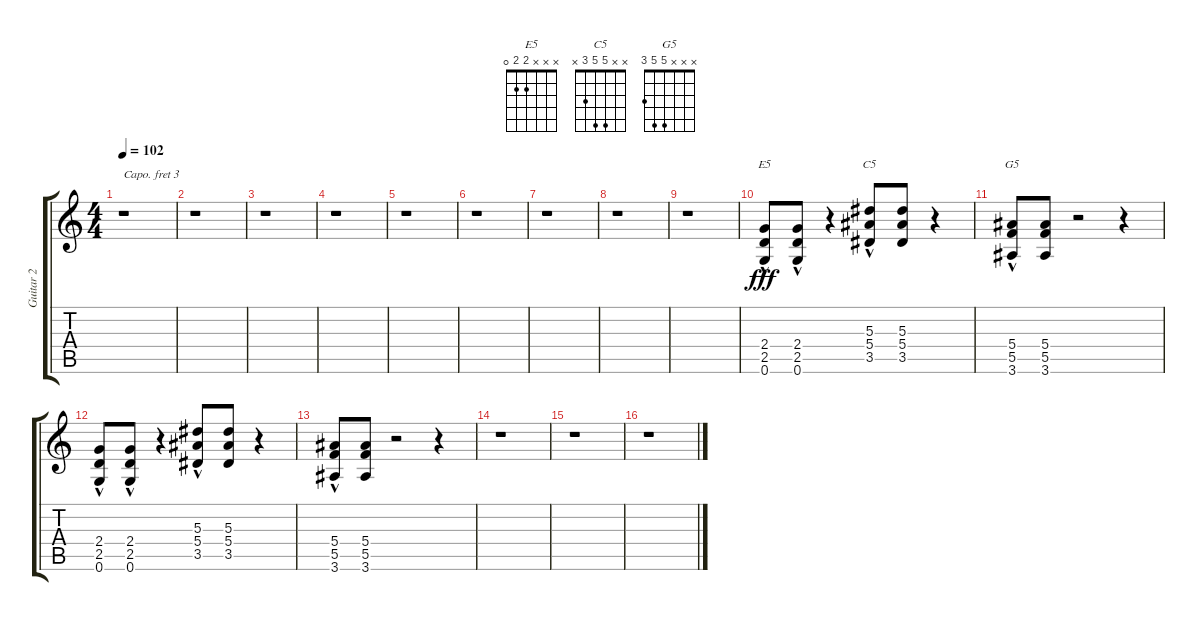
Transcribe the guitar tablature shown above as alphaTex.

\track ("Guitar 2" "Guitar 2") {instrument overdrivenguitar}
\staff {score tabs}
\capo 3
\tuning (E4 B3 G3 D3 A2 E2) {hide}
\chord ("E5" x x x 2 2 0)
\chord ("C5" x x 5 5 3 x)
\chord ("G5" x x x 5 5 3)
\ts (4 4)
\tempo 102
\clef g2
\ks c
r.1{dy fff} |
r.1 |
r.1 |
r.1 |
r.1 |
r.1 |
r.1 |
r.1 |
r.1 |
(2.4 2.5{hac} 0.6).8{ch "E5"} (2.4 2.5{hac} 0.6).8 r.4 (5.3 5.4{hac} 3.5).8{ch "C5"} (5.3 5.4 3.5).8 r.4 |
(5.4{hac} 5.5 3.6).8{ch "G5"} (5.4 5.5 3.6).8 r.2 r.4 |
(2.4 2.5{hac} 0.6).8 (2.4 2.5{hac} 0.6).8 r.4 (5.3 5.4{hac} 3.5).8 (5.3 5.4 3.5).8 r.4 |
(5.4{hac} 5.5 3.6).8 (5.4 5.5 3.6).8 r.2 r.4 |
r.1 |
r.1 |
r.1
